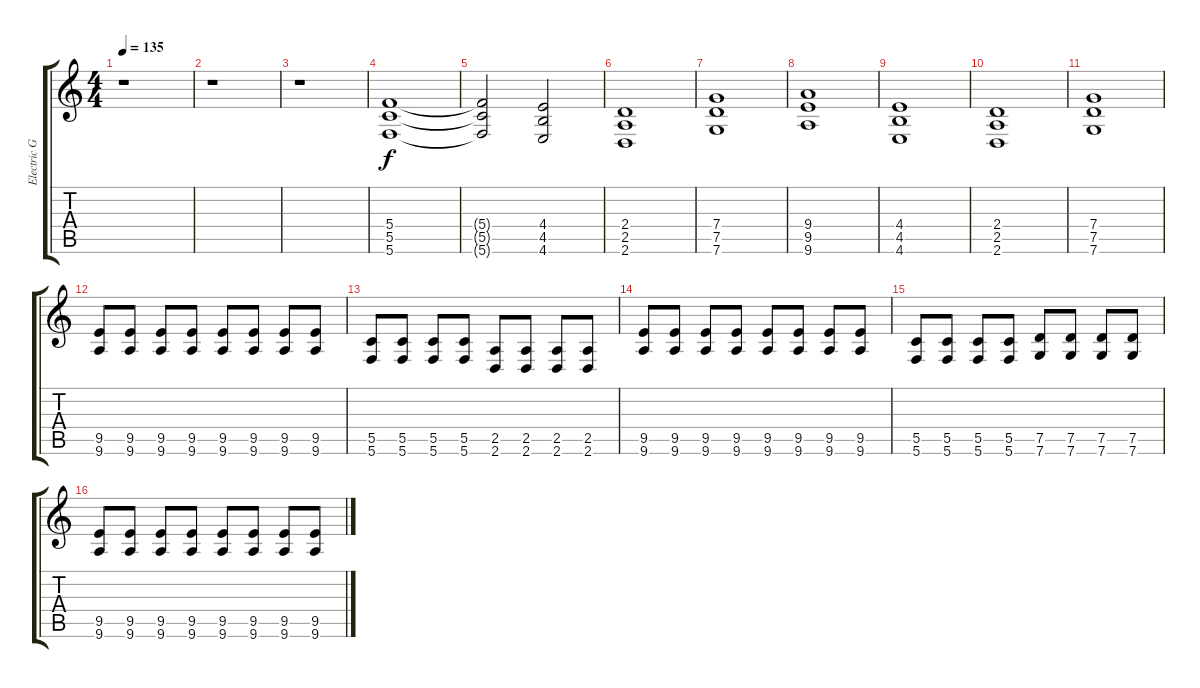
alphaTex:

\track ("Electric Guitar 2" "Electric G") {instrument distortionguitar}
\staff {score tabs}
\tuning (D4 A3 F3 C3 G2 C2) {hide}
\ts (4 4)
\tempo 135
\clef g2
\ks c
r.1{dy f} |
r.1 |
r.1 |
(5.4 5.5 5.6).1 |
(5.4{t} 5.5{t} 5.6{t}).2 (4.4 4.5 4.6).2 |
(2.4 2.5 2.6).1 |
(7.4 7.5 7.6).1 |
(9.4 9.5 9.6).1 |
(4.4 4.5 4.6).1 |
(2.4 2.5 2.6).1 |
(7.4 7.5 7.6).1 |
(9.5 9.6).8 (9.5 9.6).8 (9.5 9.6).8 (9.5 9.6).8 (9.5 9.6).8 (9.5 9.6).8 (9.5 9.6).8 (9.5 9.6).8 |
(5.5 5.6).8 (5.5 5.6).8 (5.5 5.6).8 (5.5 5.6).8 (2.5 2.6).8 (2.5 2.6).8 (2.5 2.6).8 (2.5 2.6).8 |
(9.5 9.6).8 (9.5 9.6).8 (9.5 9.6).8 (9.5 9.6).8 (9.5 9.6).8 (9.5 9.6).8 (9.5 9.6).8 (9.5 9.6).8 |
(5.5 5.6).8 (5.5 5.6).8 (5.5 5.6).8 (5.5 5.6).8 (7.5 7.6).8 (7.5 7.6).8 (7.5 7.6).8 (7.5 7.6).8 |
(9.5 9.6).8 (9.5 9.6).8 (9.5 9.6).8 (9.5 9.6).8 (9.5 9.6).8 (9.5 9.6).8 (9.5 9.6).8 (9.5 9.6).8
